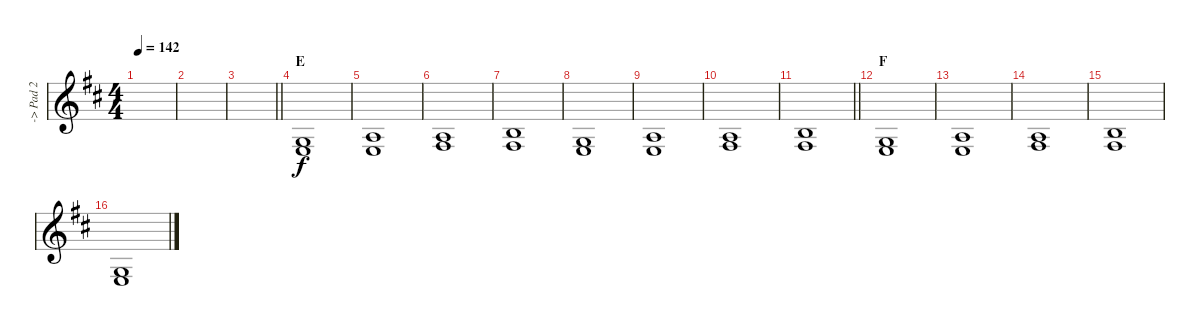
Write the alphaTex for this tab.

\track ("-> Pad 2" "-> Pad 2") {instrument pad4choir}
\staff {score}
\tuning (E4 B3 G3 D3 A2 E2) {hide}
\ts (4 4)
\tempo 142
\clef g2
\ks d
|
|
\barLineRight lightlight
|
\section ("" "E")
(0.3 2.4).1 |
(2.3 2.4).1 |
(2.3 4.4).1 |
(0.2 4.4).1 |
(0.3 2.4).1 |
(2.3 2.4).1 |
(2.3 4.4).1 |
\barLineRight lightlight
(0.2 4.4).1 |
\section ("" "F")
(0.3 2.4).1 |
(2.3 2.4).1 |
(2.3 4.4).1 |
(0.2 4.4).1 |
(0.3 2.4).1
